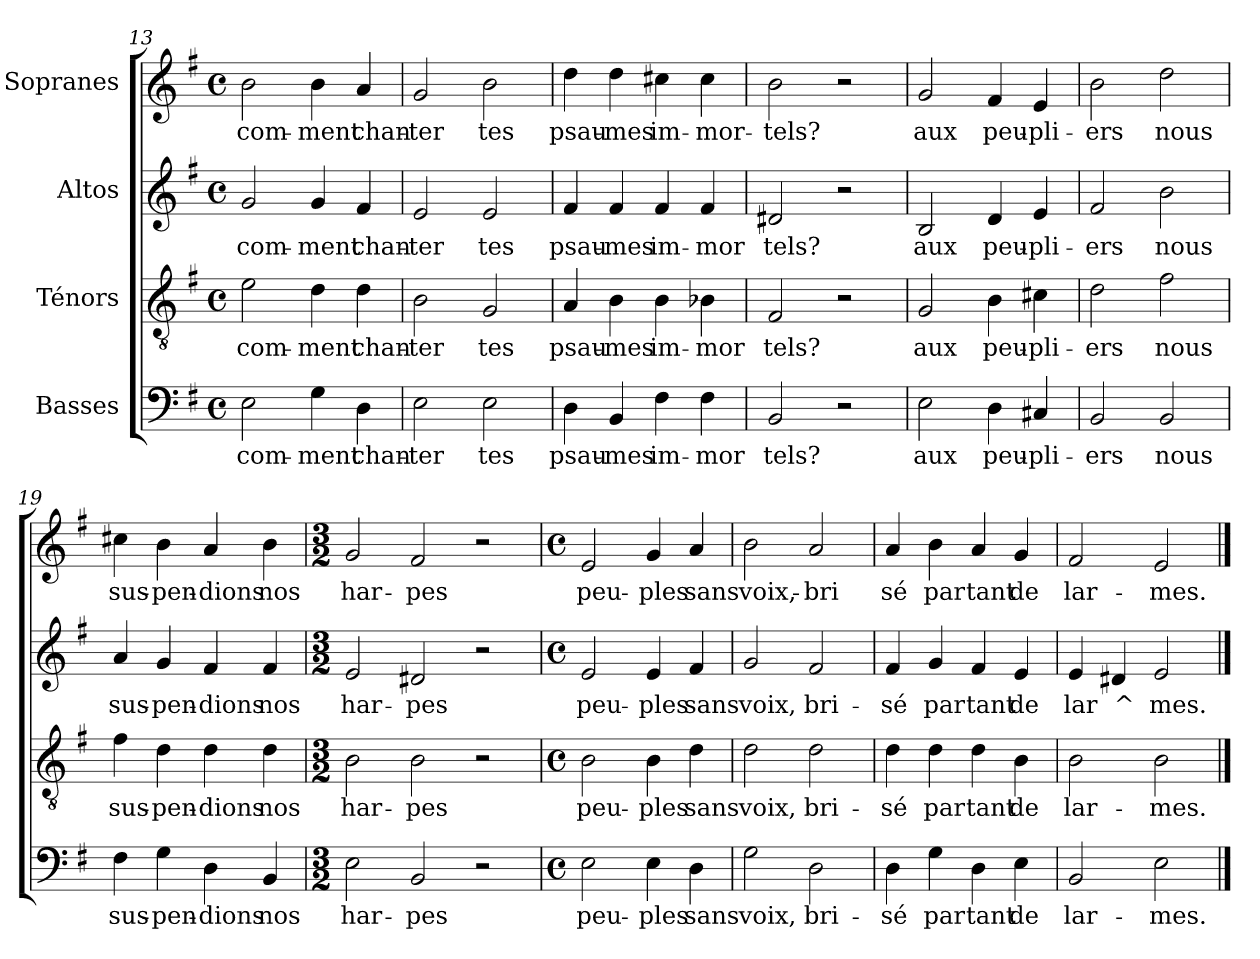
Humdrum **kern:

**kern	**text	**kern	**text	**kern	**text	**kern	**text
*part4	*part4	*part3	*part3	*part2	*part2	*part1	*part1
*staff4	*staff4	*staff3	*staff3	*staff2	*staff2	*staff1	*staff1
*I"Basses	*	*I"Ténors	*	*I"Altos	*	*I"Sopranes	*
*clefF4	*	*clefGv2	*	*clefG2	*	*clefG2	*
*k[f#]	*	*k[f#]	*	*k[f#]	*	*k[f#]	*
*G:	*	*G:	*	*G:	*	*G:	*
*M4/4	*	*M4/4	*	*M4/4	*	*M4/4	*
*met(c)	*	*met(c)	*	*met(c)	*	*met(c)	*
=13	=13	=13	=13	=13	=13	=13	=13
!	!LO:LY:b	!	!LO:LY:b	!	!LO:LY:b	!	!LO:LY:b
2E\	com-	2e\	com-	2g/	com-	2b\	com-
!	!LO:LY:b	!	!LO:LY:b	!	!LO:LY:b	!	!LO:LY:b
4G\	-ment	4d\	-ment	4g/	-ment	4b\	-ment
!	!LO:LY:b	!	!LO:LY:b	!	!LO:LY:b	!	!LO:LY:b
4D\	chan-	4d\	chan-	4f#/	chan-	4a/	chan-
=14	=14	=14	=14	=14	=14	=14	=14
!	!LO:LY:b	!	!LO:LY:b	!	!LO:LY:b	!	!LO:LY:b
2E\	-ter	2B\	-ter	2e/	-ter	2g/	-ter
!	!LO:LY:b	!	!LO:LY:b	!	!LO:LY:b	!	!LO:LY:b
2E\	tes	2G/	tes	2e/	tes	2b\	tes
!!LO:LB:g=z
=15	=15	=15	=15	=15	=15	=15	=15
!	!LO:LY:b	!	!LO:LY:b	!	!LO:LY:b	!	!LO:LY:b
4D\	psau-	4A/	psau-	4f#/	psau-	4dd\	psau-
!	!LO:LY:b	!	!LO:LY:b	!	!LO:LY:b	!	!LO:LY:b
4BB/	-mes	4B\	-mes	4f#/	-mes	4dd\	-mes
!	!LO:LY:b	!	!LO:LY:b	!	!LO:LY:b	!	!LO:LY:b
4F#\	im-	4B\	im-	4f#/	im-	4cc#X\	im-
!	!LO:LY:b	!	!LO:LY:b	!	!LO:LY:b	!	!LO:LY:b
4F#\	-mor	4B-X\	-mor	4f#/	-mor	4cc#\	-mor-
=16	=16	=16	=16	=16	=16	=16	=16
!	!LO:LY:b	!	!LO:LY:b	!	!LO:LY:b	!	!LO:LY:b
2BB/	tels?	2F#/	tels?	2d#X/	tels?	2b\	-tels?
2r	.	2r	.	2r	.	2r	.
=17	=17	=17	=17	=17	=17	=17	=17
!	!LO:LY:b	!	!LO:LY:b	!	!LO:LY:b	!	!LO:LY:b
2E\	aux	2G/	aux	2B/	aux	2g/	aux
!	!LO:LY:b	!	!LO:LY:b	!	!LO:LY:b	!	!LO:LY:b
4D\	peu-	4B\	peu-	4d/	peu-	4f#/	peu-
!	!LO:LY:b	!	!LO:LY:b	!	!LO:LY:b	!	!LO:LY:b
4C#X/	-pli-	4c#X\	-pli-	4e/	-pli-	4e/	-pli-
=18	=18	=18	=18	=18	=18	=18	=18
!	!LO:LY:b	!	!LO:LY:b	!	!LO:LY:b	!	!LO:LY:b
2BB/	-ers	2d\	-ers	2f#/	-ers	2b\	-ers
!	!LO:LY:b	!	!LO:LY:b	!	!LO:LY:b	!	!LO:LY:b
2BB/	nous	2f#\	nous	2b\	nous	2dd\	nous
=19	=19	=19	=19	=19	=19	=19	=19
!	!LO:LY:b	!	!LO:LY:b	!	!LO:LY:b	!	!LO:LY:b
4F#\	sus-	4f#\	sus-	4a/	sus-	4cc#X\	sus-
!	!LO:LY:b	!	!LO:LY:b	!	!LO:LY:b	!	!LO:LY:b
4G\	-pen-	4d\	-pen-	4g/	-pen-	4b\	-pen-
!	!LO:LY:b	!	!LO:LY:b	!	!LO:LY:b	!	!LO:LY:b
4D\	-dions	4d\	-dions	4f#/	-dions	4a/	-dions
!	!LO:LY:b	!	!LO:LY:b	!	!LO:LY:b	!	!LO:LY:b
4BB/	nos	4d\	nos	4f#/	nos	4b\	nos
!!LO:LB:g=z
=20	=20	=20	=20	=20	=20	=20	=20
*M3/2	*	*M3/2	*	*M3/2	*	*M3/2	*
!	!LO:LY:b	!	!LO:LY:b	!	!LO:LY:b	!	!LO:LY:b
2E\	har-	2B\	har-	2e/	har-	2g/	har-
!	!LO:LY:b	!	!LO:LY:b	!	!LO:LY:b	!	!LO:LY:b
2BB/	-pes	2B\	-pes	2d#X/	-pes	2f#/	-pes
2r	.	2r	.	2r	.	2r	.
=21	=21	=21	=21	=21	=21	=21	=21
*M4/4	*	*M4/4	*	*M4/4	*	*M4/4	*
*met(c)	*	*met(c)	*	*met(c)	*	*met(c)	*
!	!LO:LY:b	!	!LO:LY:b	!	!LO:LY:b	!	!LO:LY:b
2E\	peu-	2B\	peu-	2e/	peu-	2e/	peu-
!	!LO:LY:b	!	!LO:LY:b	!	!LO:LY:b	!	!LO:LY:b
4E\	-ples	4B\	-ples	4e/	-ples	4g/	-ples
!	!LO:LY:b	!	!LO:LY:b	!	!LO:LY:b	!	!LO:LY:b
4D\	sans	4d\	sans	4f#/	sans	4a/	sans
=22	=22	=22	=22	=22	=22	=22	=22
!	!LO:LY:b	!	!LO:LY:b	!	!LO:LY:b	!	!LO:LY:b
2G\	voix,	2d\	voix,	2g/	voix,	2b\	voix,-
!	!LO:LY:b	!	!LO:LY:b	!	!LO:LY:b	!	!LO:LY:b
2D\	bri-	2d\	bri-	2f#/	bri-	2a/	-bri
=23	=23	=23	=23	=23	=23	=23	=23
!	!LO:LY:b	!	!LO:LY:b	!	!LO:LY:b	!	!LO:LY:b
4D\	-sé	4d\	-sé	4f#/	-sé	4a/	sé
!	!LO:LY:b	!	!LO:LY:b	!	!LO:LY:b	!	!LO:LY:b
4G\	par	4d\	par	4g/	par	4b\	par
!	!LO:LY:b	!	!LO:LY:b	!	!LO:LY:b	!	!LO:LY:b
4D\	tant	4d\	tant	4f#/	tant	4a/	tant
!	!LO:LY:b	!	!LO:LY:b	!	!LO:LY:b	!	!LO:LY:b
4E\	de	4B\	de	4e/	de	4g/	de
=24	=24	=24	=24	=24	=24	=24	=24
!	!LO:LY:b	!	!LO:LY:b	!	!LO:LY:b	!	!LO:LY:b
2BB/	lar-	2B\	lar-	4e/	lar	2f#/	lar-
!	!	!	!	!	!LO:LY:b	!	!
.	.	.	.	4d#X/	^	.	.
!	!LO:LY:b	!	!LO:LY:b	!	!LO:LY:b	!	!LO:LY:b
2E\	-mes.	2B\	-mes.	2e/	mes.	2e/	-mes.
==	==	==	==	==	==	==	==
*-	*-	*-	*-	*-	*-	*-	*-
